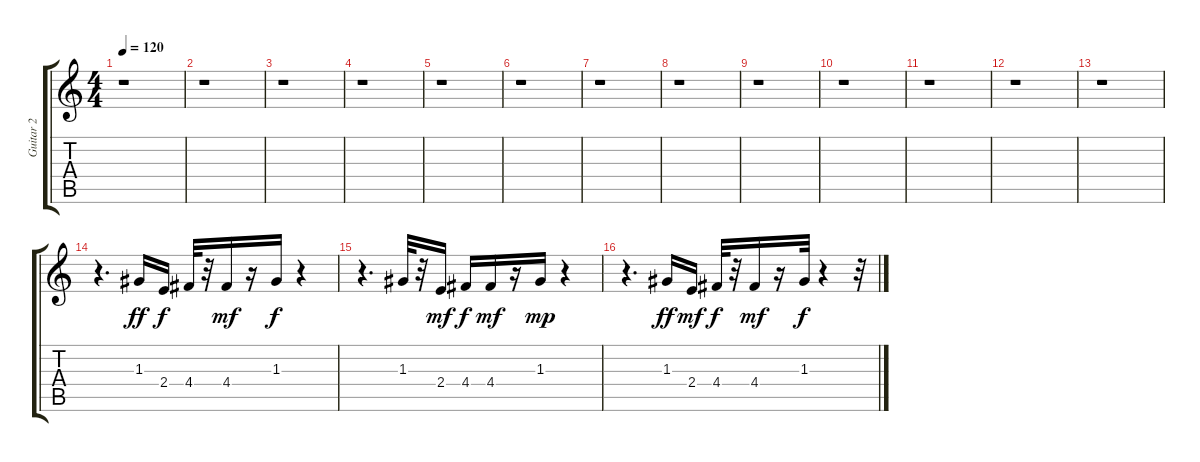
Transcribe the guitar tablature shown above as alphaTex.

\track ("Guitar 2" "Guitar 2") {instrument electricguitarmuted}
\staff {score tabs}
\tuning (E4 B3 G3 D3 A2 E2) {hide}
\ts (4 4)
\tempo 120
\clef g2
\ks c
r.1{dy f} |
r.1 |
r.1 |
r.1 |
r.1 |
r.1 |
r.1 |
r.1 |
r.1 |
r.1 |
r.1 |
r.1 |
r.1 |
r.4{d} 1.3.16{dy ff} 2.4.16{dy f} 4.4.32 r.32 4.4.16{dy mf} r.16 1.3.16{dy f} r.4 |
r.4{d} 1.3.32 r.32 2.4.16{dy mf} 4.4.16{dy f} 4.4.16{dy mf} r.16 1.3.16{dy mp} r.4 |
r.4{d} 1.3.16{dy ff} 2.4.16{dy mf} 4.4.32{dy f} r.32 4.4.16{dy mf} r.16 1.3.32{dy f} r.4 r.32
